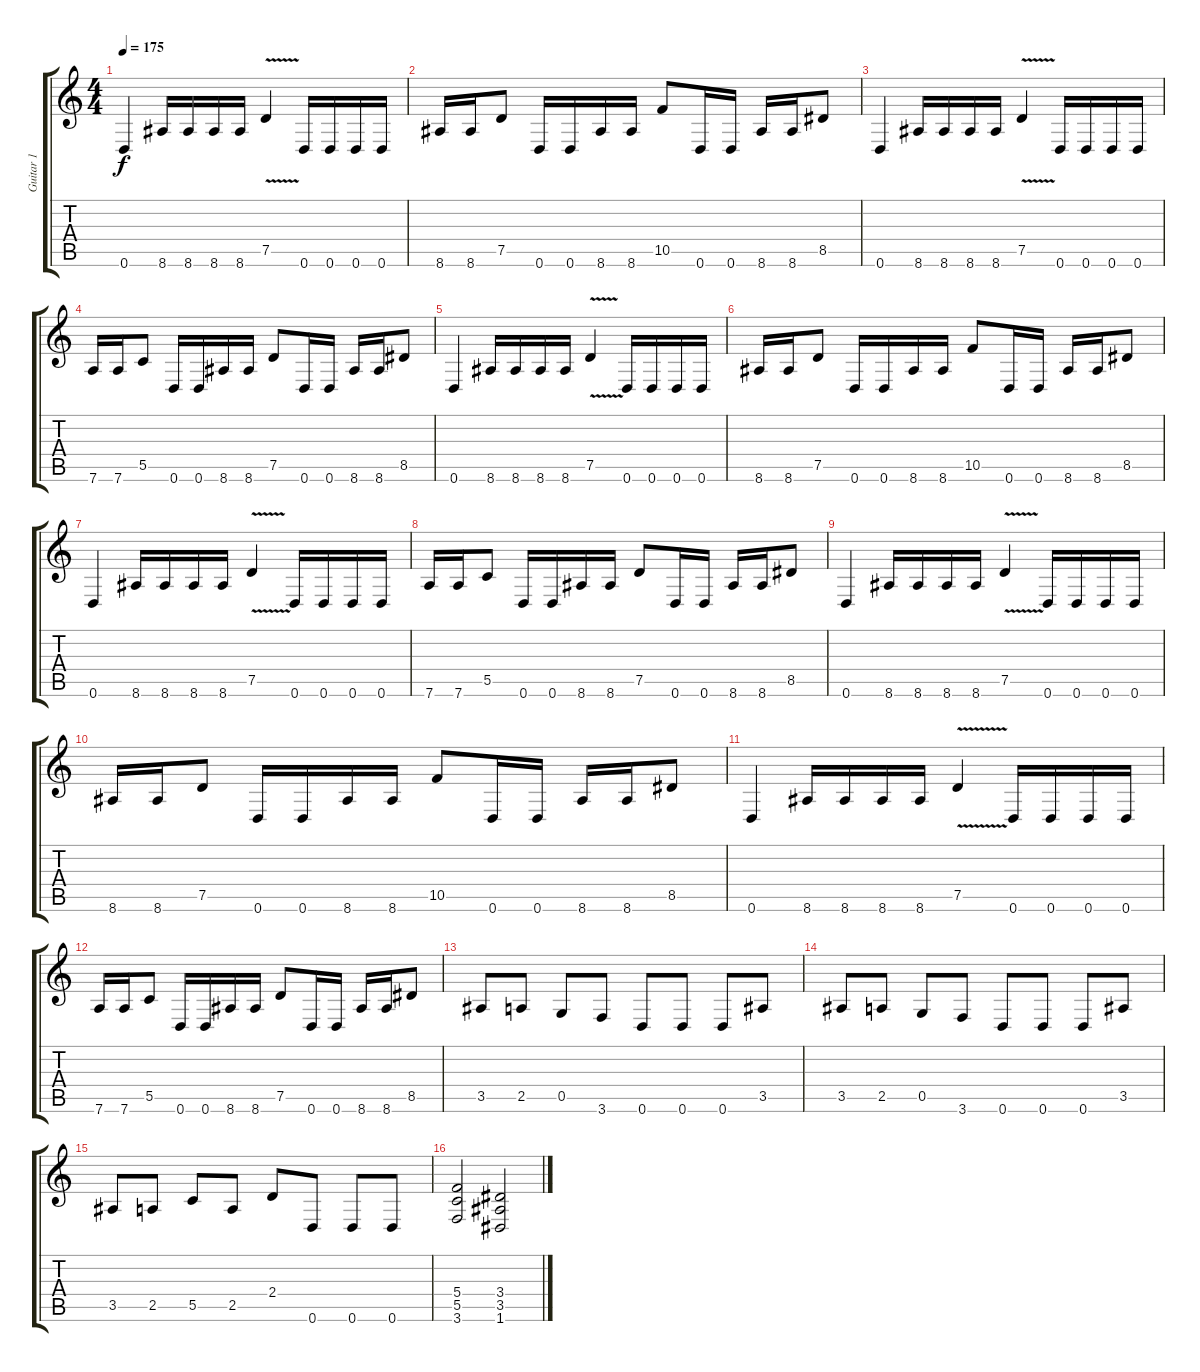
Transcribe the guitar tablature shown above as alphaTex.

\track ("Guitar 1" "Guitar 1") {instrument distortionguitar}
\staff {score tabs}
\tuning (D4 A3 F3 C3 G2 D2) {hide}
\ts (4 4)
\tempo 175
\clef g2
\ks c
0.6.4{dy f} 8.6.16 8.6.16 8.6.16 8.6.16 7.5{v}.4 0.6.16 0.6.16 0.6.16 0.6.16 |
8.6.16 8.6.16 7.5.8 0.6.16 0.6.16 8.6.16 8.6.16 10.5.8 0.6.16 0.6.16 8.6.16 8.6.16 8.5.8 |
0.6.4 8.6.16 8.6.16 8.6.16 8.6.16 7.5{v}.4 0.6.16 0.6.16 0.6.16 0.6.16 |
7.6.16 7.6.16 5.5.8 0.6.16 0.6.16 8.6.16 8.6.16 7.5.8 0.6.16 0.6.16 8.6.16 8.6.16 8.5.8 |
0.6.4 8.6.16 8.6.16 8.6.16 8.6.16 7.5{v}.4 0.6.16 0.6.16 0.6.16 0.6.16 |
8.6.16 8.6.16 7.5.8 0.6.16 0.6.16 8.6.16 8.6.16 10.5.8 0.6.16 0.6.16 8.6.16 8.6.16 8.5.8 |
0.6.4 8.6.16 8.6.16 8.6.16 8.6.16 7.5{v}.4 0.6.16 0.6.16 0.6.16 0.6.16 |
7.6.16 7.6.16 5.5.8 0.6.16 0.6.16 8.6.16 8.6.16 7.5.8 0.6.16 0.6.16 8.6.16 8.6.16 8.5.8 |
0.6.4 8.6.16 8.6.16 8.6.16 8.6.16 7.5{v}.4 0.6.16 0.6.16 0.6.16 0.6.16 |
8.6.16 8.6.16 7.5.8 0.6.16 0.6.16 8.6.16 8.6.16 10.5.8 0.6.16 0.6.16 8.6.16 8.6.16 8.5.8 |
0.6.4 8.6.16 8.6.16 8.6.16 8.6.16 7.5{v}.4 0.6.16 0.6.16 0.6.16 0.6.16 |
7.6.16 7.6.16 5.5.8 0.6.16 0.6.16 8.6.16 8.6.16 7.5.8 0.6.16 0.6.16 8.6.16 8.6.16 8.5.8 |
3.5.8 2.5.8 0.5.8 3.6.8 0.6.8 0.6.8 0.6.8 3.5.8 |
3.5.8 2.5.8 0.5.8 3.6.8 0.6.8 0.6.8 0.6.8 3.5.8 |
3.5.8 2.5.8 5.5.8 2.5.8 2.4.8 0.6.8 0.6.8 0.6.8 |
(5.4 5.5 3.6).2 (3.4 3.5 1.6).2
